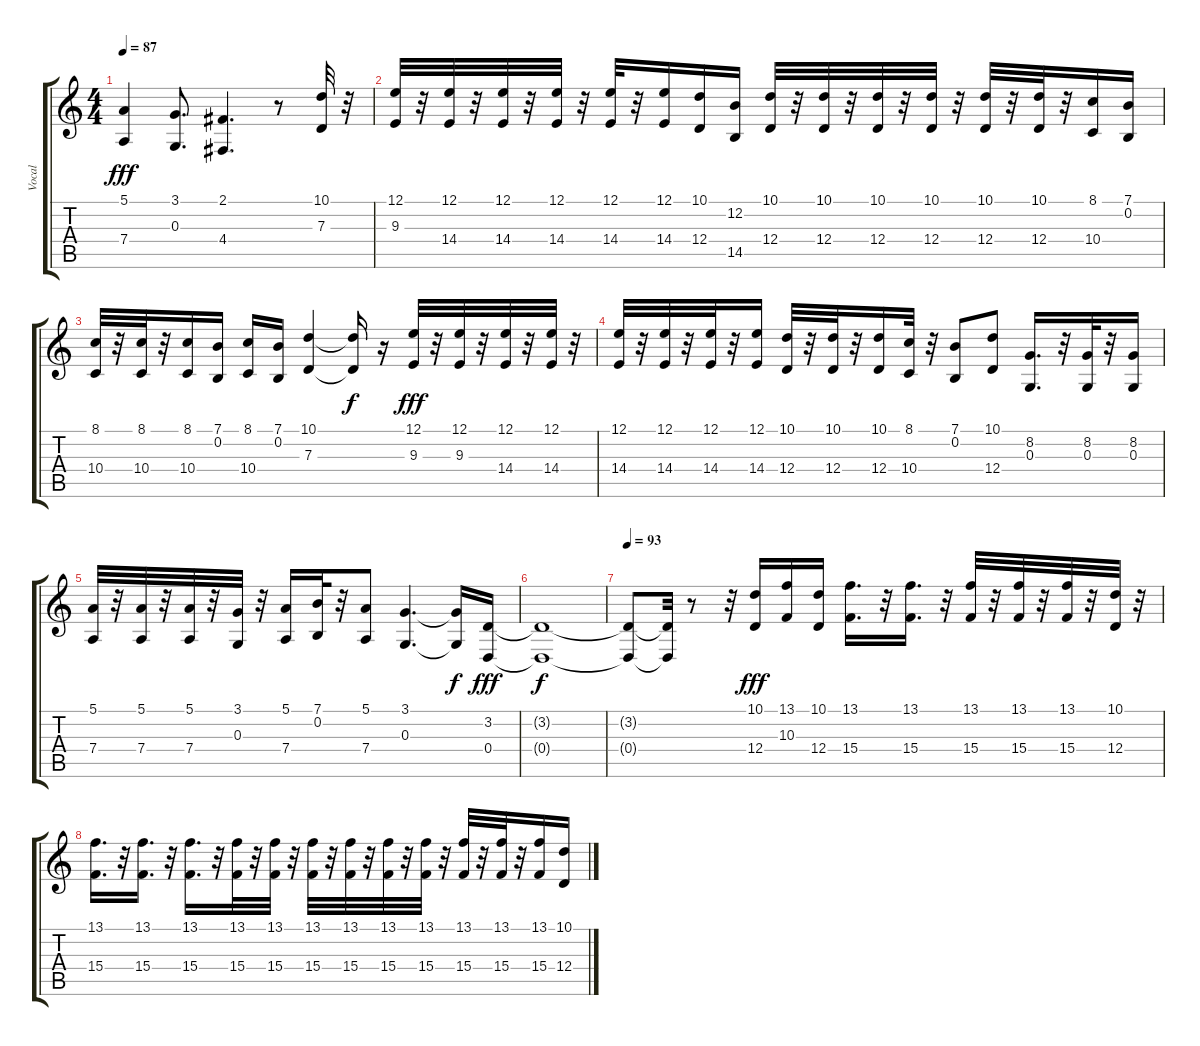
\track ("Vocal" "Vocal") {instrument synthbrass2}
\staff {score tabs}
\tuning (E4 B3 G3 D3 A2 E2) {hide}
\ts (4 4)
\tempo 87
\clef g2
\ks c
(5.1 7.4).4{dy fff} (3.1 0.3).8{d} (2.1 4.4).4{d} r.8 (10.1 7.3).32 r.32 |
(12.1 9.3).32 r.32 (12.1 14.4).32 r.32 (12.1 14.4).32 r.32 (12.1 14.4).32 r.32 (12.1 14.4).32 r.32 (12.1 14.4).16 (10.1 12.4).16 (12.2 14.5).16 (10.1 12.4).32 r.32 (10.1 12.4).32 r.32 (10.1 12.4).32 r.32 (10.1 12.4).32 r.32 (10.1 12.4).32 r.32 (10.1 12.4).32 r.32 (8.1 10.4).16 (7.1 0.2).16 |
(8.1 10.4).32 r.32 (8.1 10.4).32 r.32 (8.1 10.4).16 (7.1 0.2).16 (8.1 10.4).16 (7.1 0.2).16 (10.1 7.3).4 (10.1{t} 7.3{t}).16{dy f} r.16 (12.1 9.3).32{dy fff} r.32 (12.1 9.3).32 r.32 (12.1 14.4).32 r.32 (12.1 14.4).32 r.32 |
(12.1 14.4).32 r.32 (12.1 14.4).32 r.32 (12.1 14.4).32 r.32 (12.1 14.4).16 (10.1 12.4).32 r.32 (10.1 12.4).32 r.32 (10.1 12.4).16 (8.1 10.4).32 r.32 (7.1 0.2).8 (10.1 12.4).8 (8.2 0.3).16{d} r.32 (8.2 0.3).32 r.32 (8.2 0.3).16 |
(5.1 7.4).32 r.32 (5.1 7.4).32 r.32 (5.1 7.4).32 r.32 (3.1 0.3).32 r.32 (5.1 7.4).16 (7.1 0.2).32 r.32 (5.1 7.4).8 (3.1 0.3).4{d} (3.1{t} 0.3{t}).16{dy f} (3.2 0.4).16{dy fff} |
(3.2{t} 0.4{t}).1{dy f} |
\tempo 93
(3.2{t} 0.4{t}).8 (3.2{t} 0.4{t}).32 r.8 r.32 (10.1 12.4).16{dy fff volume 15} (13.1 10.3).16 (10.1 12.4).16 (13.1 15.4).16{d} r.32 (13.1 15.4).16{d} r.32 (13.1 15.4).32 r.32 (13.1 15.4).32 r.32 (13.1 15.4).32 r.32 (10.1 12.4).32 r.32 |
(13.1 15.4).16{d} r.32 (13.1 15.4).16{d} r.32 (13.1 15.4).16{d} r.32 (13.1 15.4).32 r.32 (13.1 15.4).32 r.32 (13.1 15.4).32 r.32 (13.1 15.4).32 r.32 (13.1 15.4).32 r.32 (13.1 15.4).32 r.32 (13.1 15.4).32 r.32 (13.1 15.4).32 r.32 (13.1 15.4).16 (10.1 12.4).16
